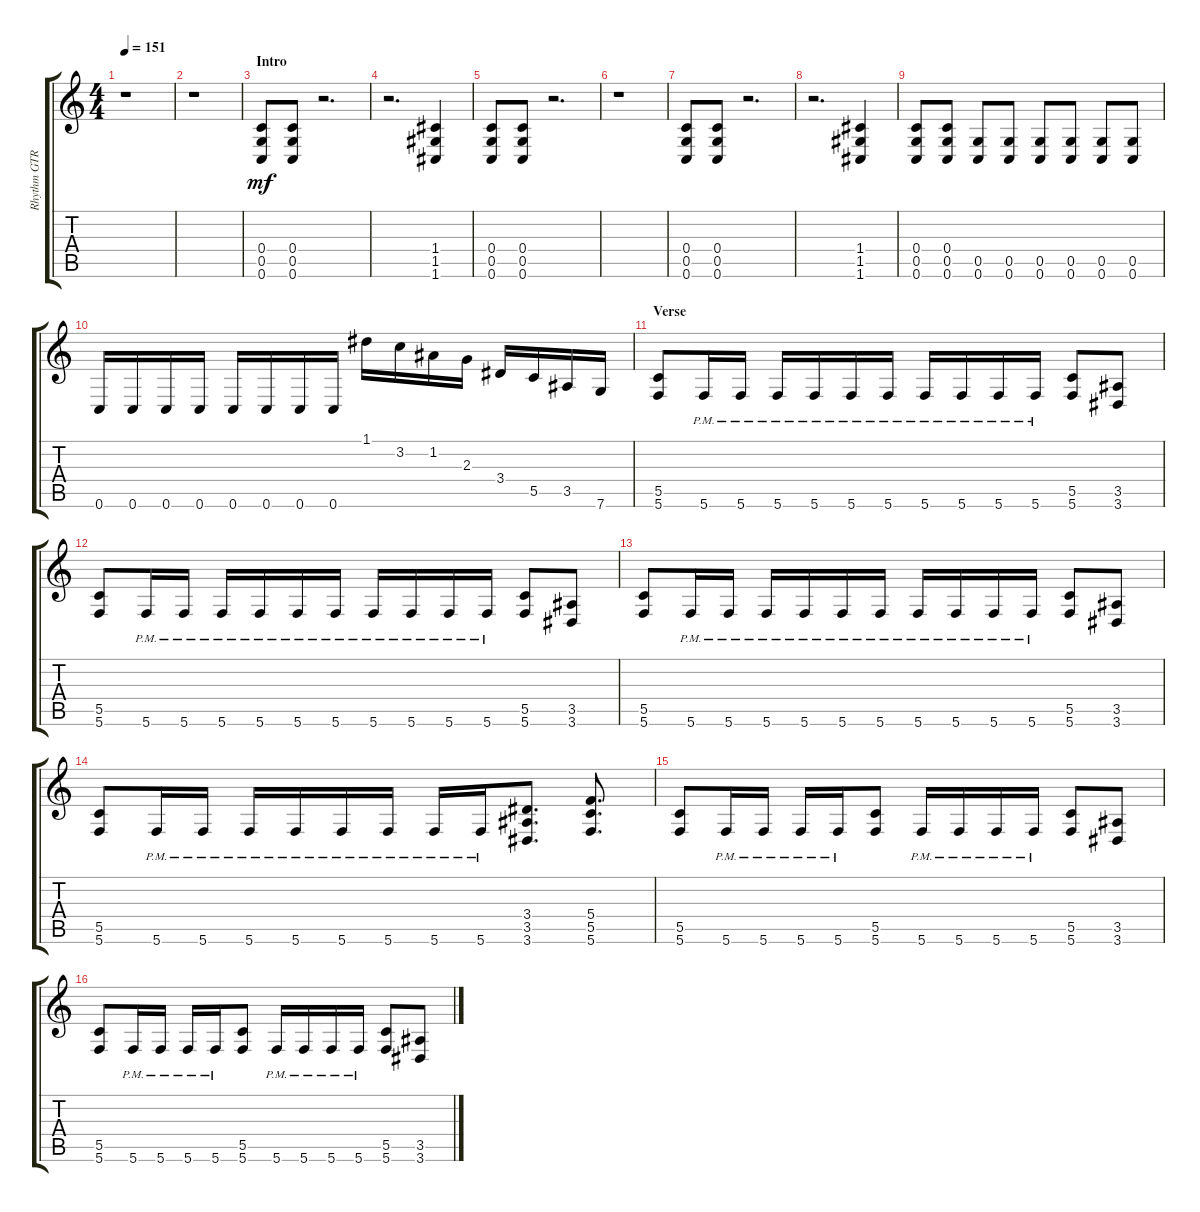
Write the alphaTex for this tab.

\track ("Rhythm GTR 2" "Rhythm GTR") {instrument distortionguitar}
\staff {score tabs}
\tuning (D4 A3 F3 C3 G2 C2) {hide}
\ts (4 4)
\tempo 151
\clef g2
\ks aminor
r.1{dy mf instrument distortionguitar} |
r.1 |
\section ("" "Intro")
(0.4 0.5 0.6).8 (0.4 0.5 0.6).8 r.2{d} |
r.2{d} (1.4 1.5 1.6).4 |
(0.4 0.5 0.6).8 (0.4 0.5 0.6).8 r.2{d} |
r.1 |
(0.4 0.5 0.6).8 (0.4 0.5 0.6).8 r.2{d} |
r.2{d} (1.4 1.5 1.6).4 |
(0.4 0.5 0.6).8 (0.4 0.5 0.6).8 (0.5 0.6).8 (0.5 0.6).8 (0.5 0.6).8 (0.5 0.6).8 (0.5 0.6).8 (0.5 0.6).8 |
0.6.16 0.6.16 0.6.16 0.6.16 0.6.16 0.6.16 0.6.16 0.6.16 1.1.16 3.2.16 1.2.16 2.3.16 3.4.16 5.5.16 3.5.16 7.6.16 |
\section ("" "Verse")
(5.5 5.6).8 5.6{pm}.16 5.6{pm}.16 5.6{pm}.16 5.6{pm}.16 5.6{pm}.16 5.6{pm}.16 5.6{pm}.16 5.6{pm}.16 5.6{pm}.16 5.6{pm}.16 (5.5 5.6).8 (3.5 3.6).8 |
(5.5 5.6).8 5.6{pm}.16 5.6{pm}.16 5.6{pm}.16 5.6{pm}.16 5.6{pm}.16 5.6{pm}.16 5.6{pm}.16 5.6{pm}.16 5.6{pm}.16 5.6{pm}.16 (5.5 5.6).8 (3.5 3.6).8 |
(5.5 5.6).8 5.6{pm}.16 5.6{pm}.16 5.6{pm}.16 5.6{pm}.16 5.6{pm}.16 5.6{pm}.16 5.6{pm}.16 5.6{pm}.16 5.6{pm}.16 5.6{pm}.16 (5.5 5.6).8 (3.5 3.6).8 |
(5.5 5.6).8 5.6{pm}.16 5.6{pm}.16 5.6{pm}.16 5.6{pm}.16 5.6{pm}.16 5.6{pm}.16 5.6{pm}.16 5.6{pm}.16 (3.4 3.5 3.6).8{d} (5.4 5.5 5.6).8{d} |
(5.5 5.6).8 5.6{pm}.16 5.6{pm}.16 5.6{pm}.16 5.6{pm}.16 (5.5 5.6).8 5.6{pm}.16 5.6{pm}.16 5.6{pm}.16 5.6{pm}.16 (5.5 5.6).8 (3.5 3.6).8 |
(5.5 5.6).8 5.6{pm}.16 5.6{pm}.16 5.6{pm}.16 5.6{pm}.16 (5.5 5.6).8 5.6{pm}.16 5.6{pm}.16 5.6{pm}.16 5.6{pm}.16 (5.5 5.6).8 (3.5 3.6).8
